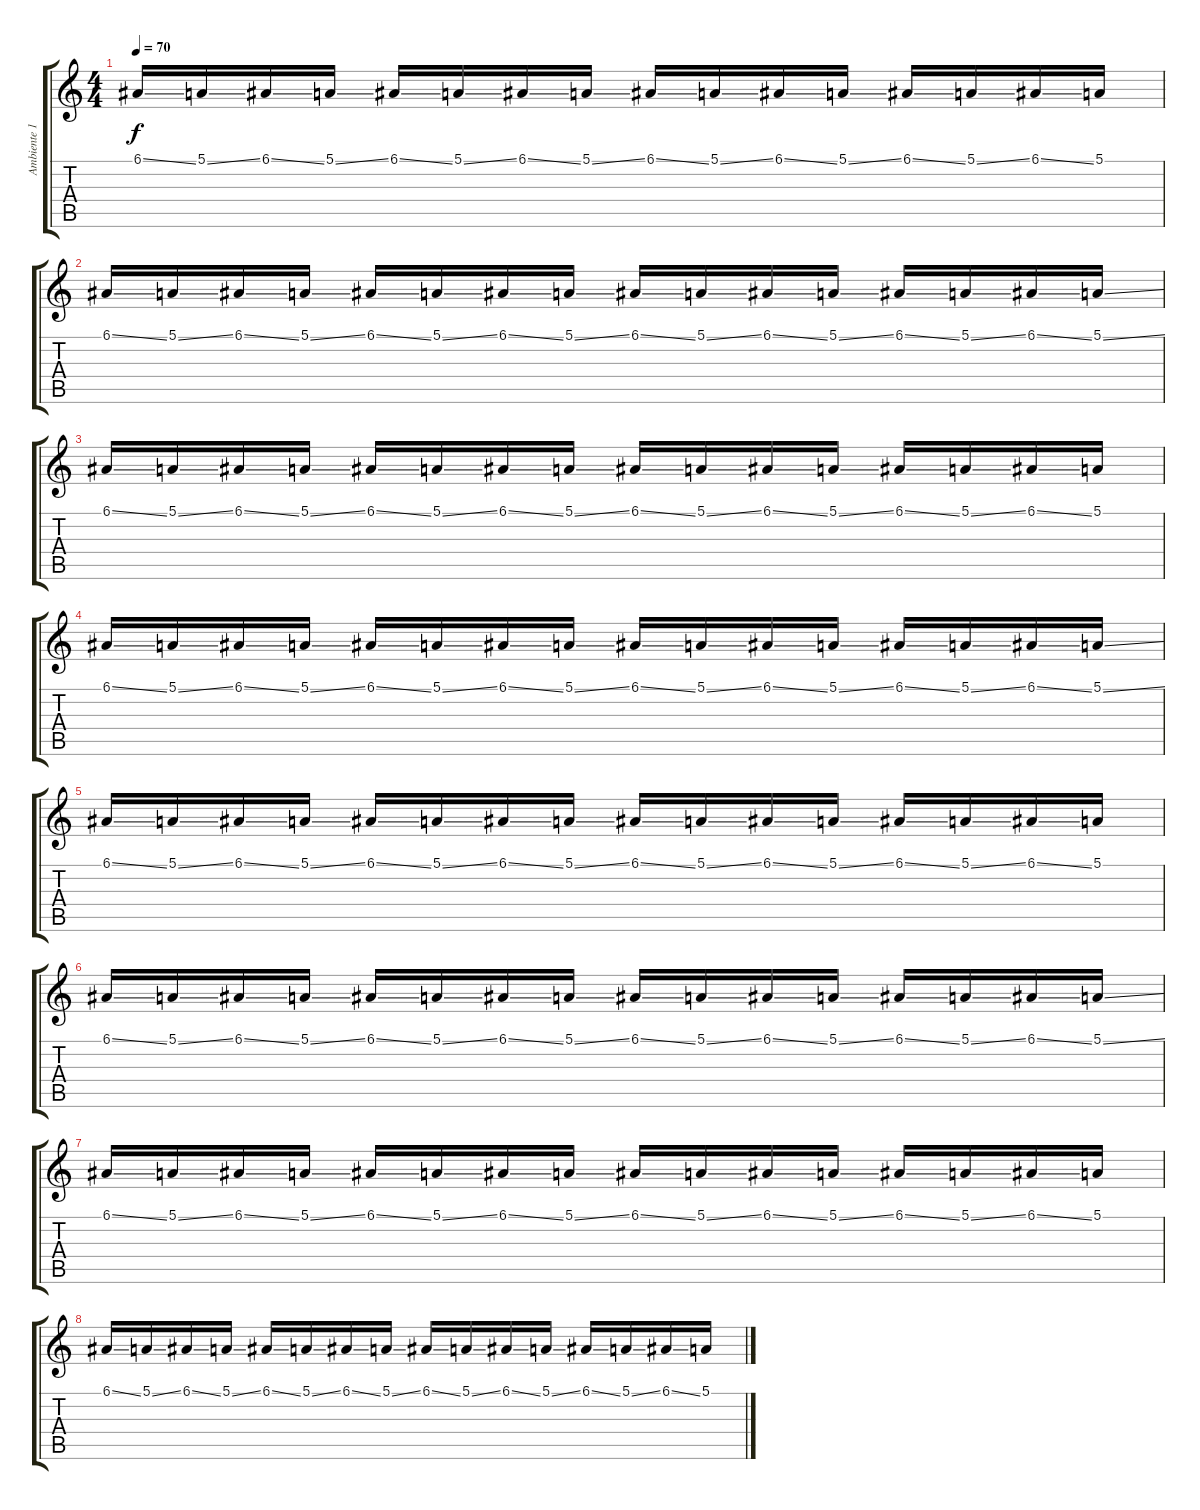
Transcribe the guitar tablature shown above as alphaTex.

\track ("Ambiente 1" "Ambiente 1") {instrument tremolostrings}
\staff {score tabs}
\tuning (E4 B3 G3 D3 A2 E2) {hide}
\ts (4 4)
\tempo 70
\clef g2
\ks c
6.1{ss}.16{dy f} 5.1{ss}.16 6.1{ss}.16 5.1{ss}.16 6.1{ss}.16 5.1{ss}.16 6.1{ss}.16 5.1{ss}.16 6.1{ss}.16 5.1{ss}.16 6.1{ss}.16 5.1{ss}.16 6.1{ss}.16 5.1{ss}.16 6.1{ss}.16 5.1.16 |
6.1{ss}.16 5.1{ss}.16 6.1{ss}.16 5.1{ss}.16 6.1{ss}.16 5.1{ss}.16 6.1{ss}.16 5.1{ss}.16 6.1{ss}.16 5.1{ss}.16 6.1{ss}.16 5.1{ss}.16 6.1{ss}.16 5.1{ss}.16 6.1{ss}.16 5.1{ss}.16 |
6.1{ss}.16 5.1{ss}.16 6.1{ss}.16 5.1{ss}.16 6.1{ss}.16 5.1{ss}.16 6.1{ss}.16 5.1{ss}.16 6.1{ss}.16 5.1{ss}.16 6.1{ss}.16 5.1{ss}.16 6.1{ss}.16 5.1{ss}.16 6.1{ss}.16 5.1.16 |
6.1{ss}.16 5.1{ss}.16 6.1{ss}.16 5.1{ss}.16 6.1{ss}.16 5.1{ss}.16 6.1{ss}.16 5.1{ss}.16 6.1{ss}.16 5.1{ss}.16 6.1{ss}.16 5.1{ss}.16 6.1{ss}.16 5.1{ss}.16 6.1{ss}.16 5.1{ss}.16 |
6.1{ss}.16 5.1{ss}.16 6.1{ss}.16 5.1{ss}.16 6.1{ss}.16 5.1{ss}.16 6.1{ss}.16 5.1{ss}.16 6.1{ss}.16 5.1{ss}.16 6.1{ss}.16 5.1{ss}.16 6.1{ss}.16 5.1{ss}.16 6.1{ss}.16 5.1.16 |
6.1{ss}.16 5.1{ss}.16 6.1{ss}.16 5.1{ss}.16 6.1{ss}.16 5.1{ss}.16 6.1{ss}.16 5.1{ss}.16 6.1{ss}.16 5.1{ss}.16 6.1{ss}.16 5.1{ss}.16 6.1{ss}.16 5.1{ss}.16 6.1{ss}.16 5.1{ss}.16 |
6.1{ss}.16 5.1{ss}.16 6.1{ss}.16 5.1{ss}.16 6.1{ss}.16 5.1{ss}.16 6.1{ss}.16 5.1{ss}.16 6.1{ss}.16 5.1{ss}.16 6.1{ss}.16 5.1{ss}.16 6.1{ss}.16 5.1{ss}.16 6.1{ss}.16 5.1.16 |
6.1{ss}.16 5.1{ss}.16 6.1{ss}.16 5.1{ss}.16 6.1{ss}.16 5.1{ss}.16 6.1{ss}.16 5.1{ss}.16 6.1{ss}.16 5.1{ss}.16 6.1{ss}.16 5.1{ss}.16 6.1{ss}.16 5.1{ss}.16 6.1{ss}.16 5.1{ss}.16
